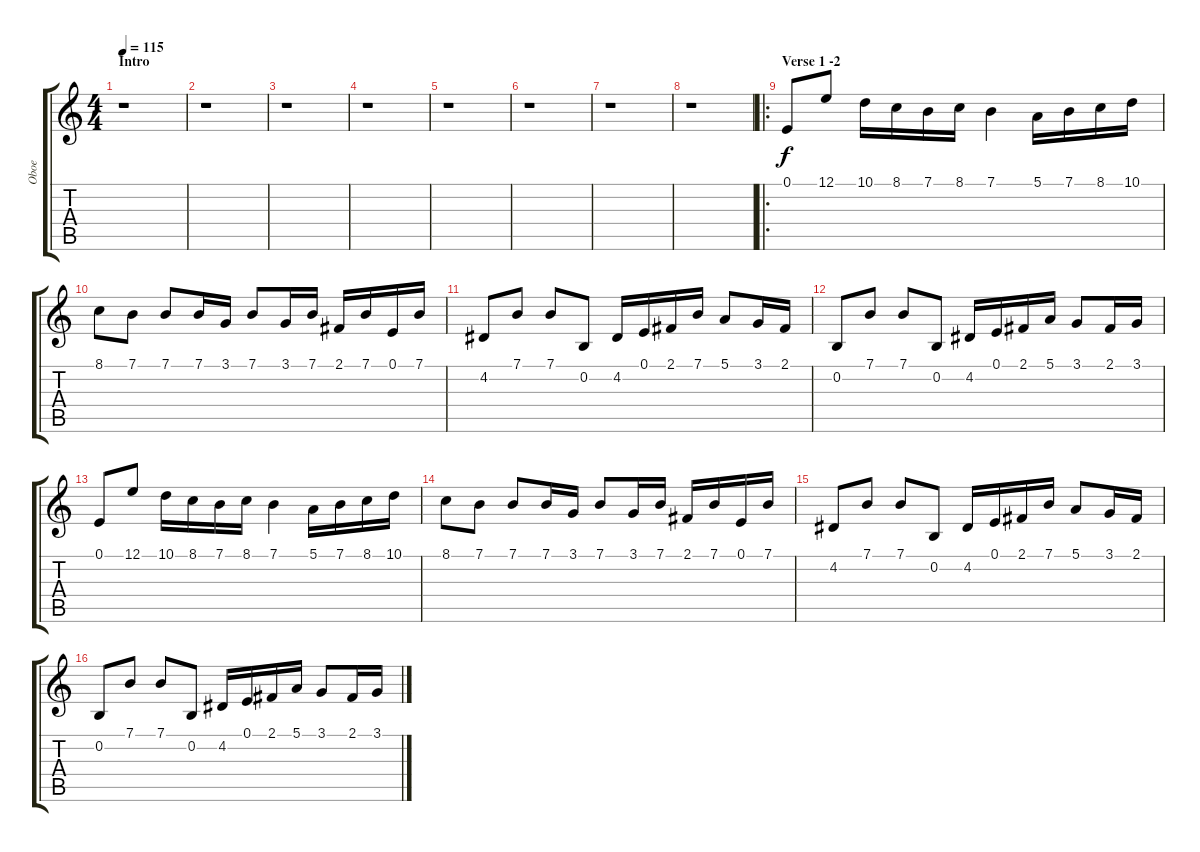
\track ("Oboe" "Oboe") {instrument oboe}
\staff {score tabs}
\tuning (E4 B3 G3 D3 A2 E2) {hide}
\ts (4 4)
\section ("" "Intro")
\tempo 115
\clef g2
\ks c
r.1{dy f instrument oboe} |
r.1 |
r.1 |
r.1 |
r.1 |
r.1 |
r.1 |
r.1 |
\ro
\section ("" "Verse 1 -2")
0.1.8{balance 2} 12.1.8 10.1.16 8.1.16 7.1.16 8.1.16 7.1.4 5.1.16 7.1.16 8.1.16 10.1.16 |
8.1.8{balance 4} 7.1.8 7.1.8 7.1.16 3.1.16 7.1.8 3.1.16 7.1.16 2.1.16 7.1.16 0.1.16 7.1.16 |
4.2.8{balance 6} 7.1.8 7.1.8 0.2.8 4.2.16 0.1.16 2.1.16 7.1.16 5.1.8 3.1.16 2.1.16 |
0.2.8{balance 8} 7.1.8 7.1.8 0.2.8 4.2.16 0.1.16 2.1.16 5.1.16 3.1.8 2.1.16 3.1.16 |
0.1.8{balance 10} 12.1.8 10.1.16 8.1.16 7.1.16 8.1.16 7.1.4 5.1.16 7.1.16 8.1.16 10.1.16 |
8.1.8{balance 12} 7.1.8 7.1.8 7.1.16 3.1.16 7.1.8 3.1.16 7.1.16 2.1.16 7.1.16 0.1.16 7.1.16 |
4.2.8{balance 14} 7.1.8 7.1.8 0.2.8 4.2.16 0.1.16 2.1.16 7.1.16 5.1.8 3.1.16 2.1.16 |
0.2.8{balance 16} 7.1.8 7.1.8 0.2.8 4.2.16 0.1.16 2.1.16 5.1.16 3.1.8 2.1.16 3.1.16
